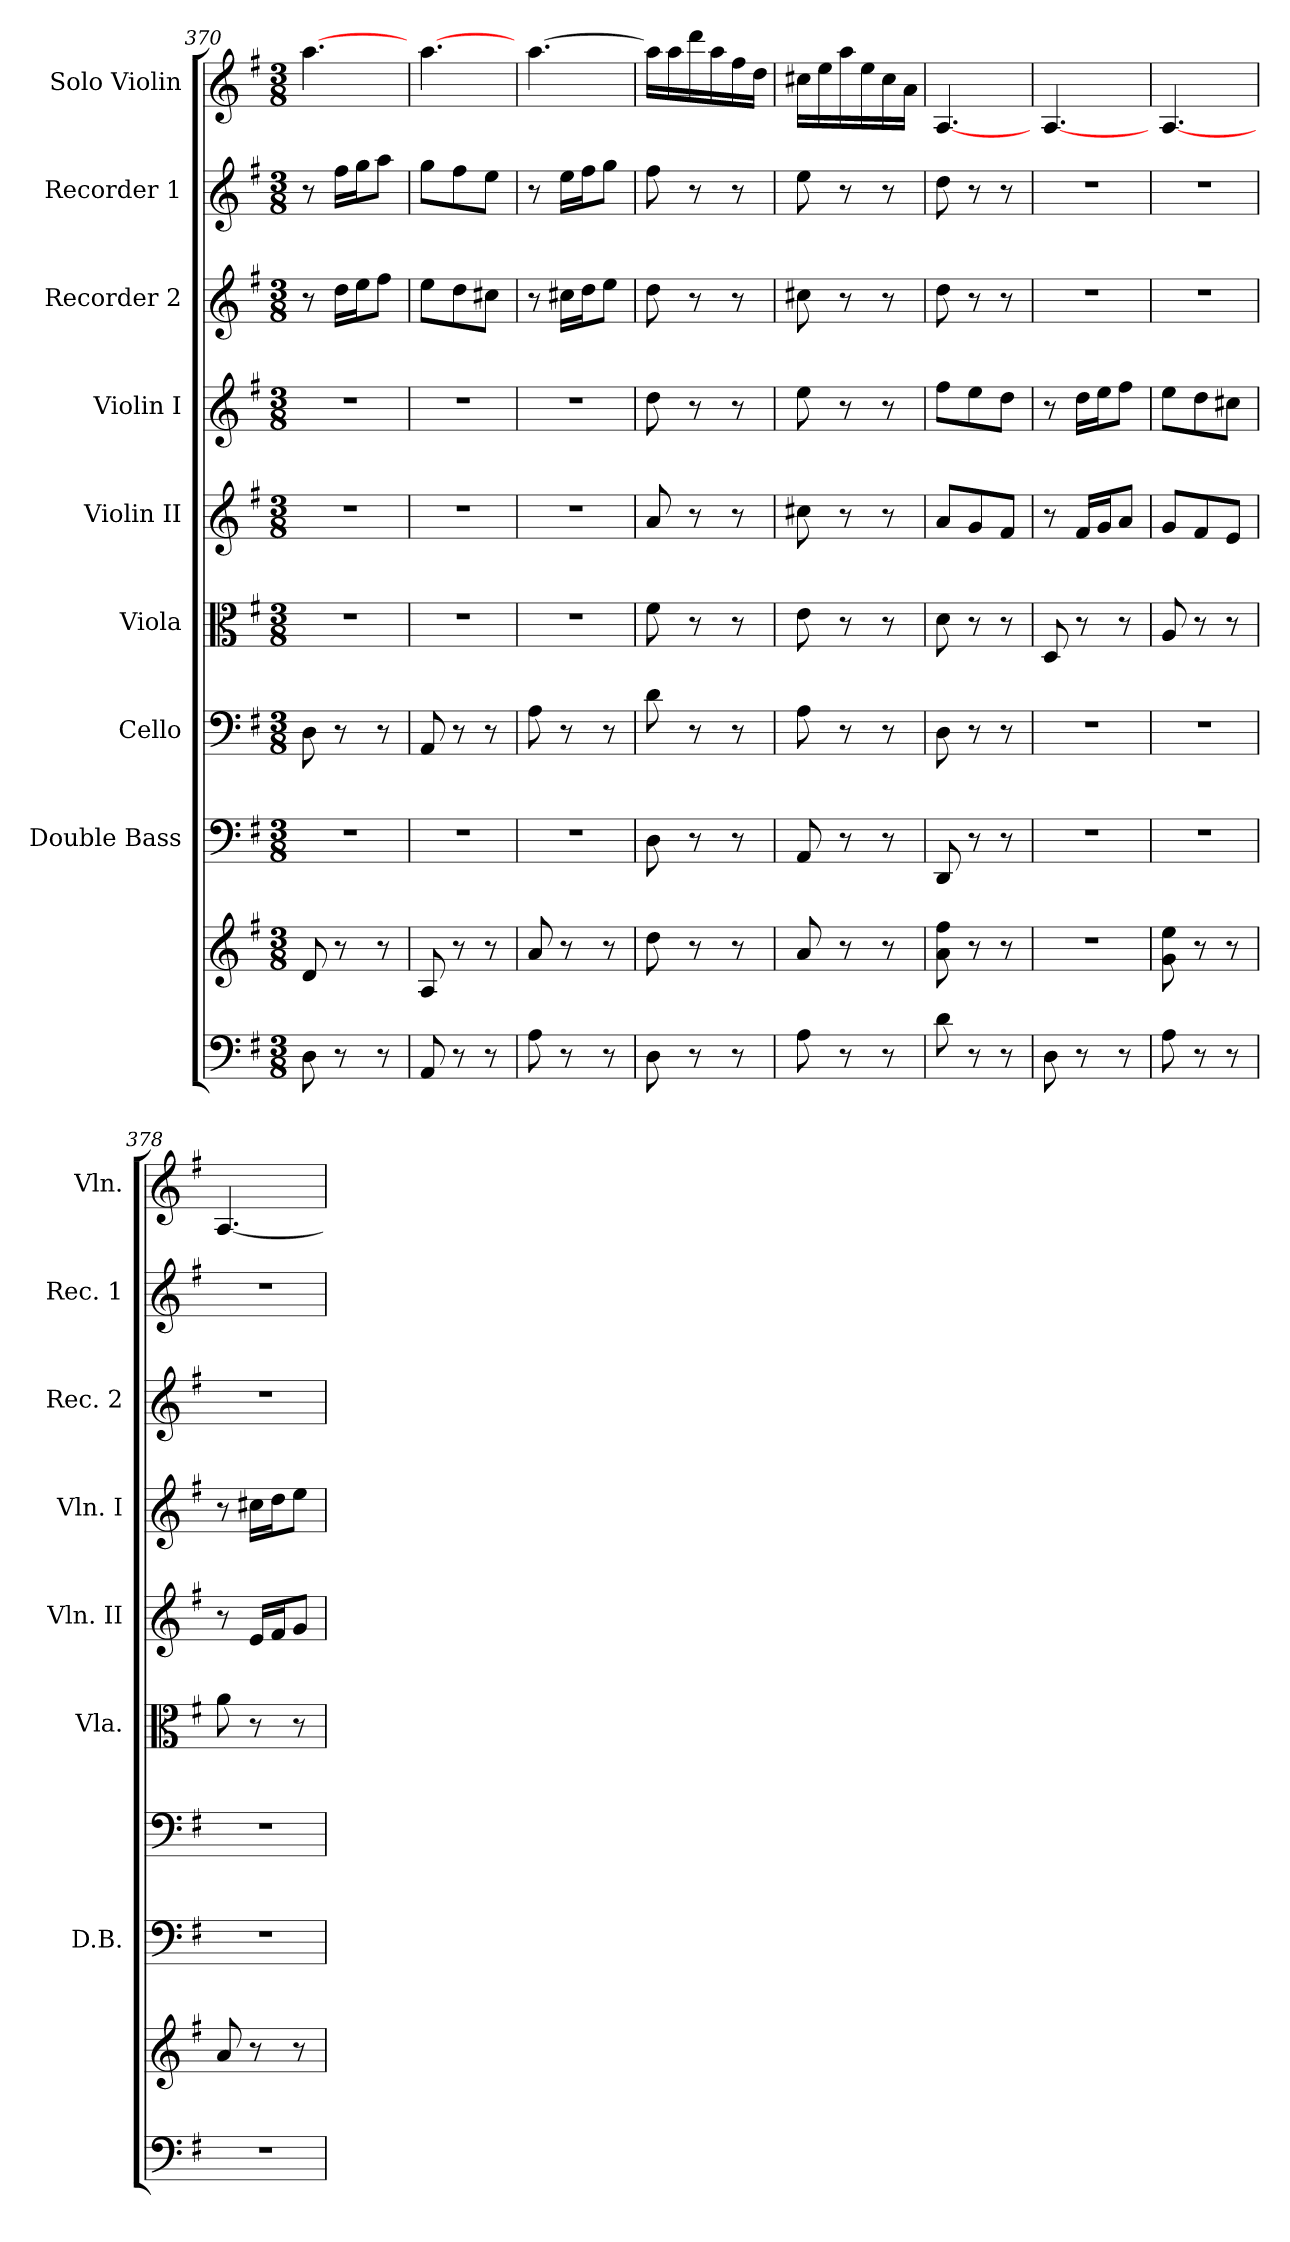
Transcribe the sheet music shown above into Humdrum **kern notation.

**kern	**kern	**kern	**kern	**kern	**kern	**kern	**kern	**kern	**kern
*part9	*part9	*part8	*part7	*part6	*part5	*part4	*part3	*part2	*part1
*staff10	*staff9	*staff8	*staff7	*staff6	*staff5	*staff4	*staff3	*staff2	*staff1
*	*	*I"Double Bass	*I"Cello	*I"Viola	*I"Violin II	*I"Violin I	*I"Recorder 2	*I"Recorder 1	*I"Solo Violin
*	*	*I'D.B.	*	*I'Vla.	*I'Vln. II	*I'Vln. I	*I'Rec. 2	*I'Rec. 1	*I'Vln.
*clefF4	*clefG2	*clefF4	*clefF4	*clefC3	*clefG2	*clefG2	*clefG2	*clefG2	*clefG2
*	*	*ITrd7c12	*	*	*	*	*	*	*
*k[f#]	*k[f#]	*k[f#]	*k[f#]	*k[f#]	*k[f#]	*k[f#]	*k[f#]	*k[f#]	*k[f#]
*G:	*G:	*G:	*G:	*G:	*G:	*G:	*G:	*G:	*G:
*M3/8	*M3/8	*M3/8	*M3/8	*M3/8	*M3/8	*M3/8	*M3/8	*M3/8	*M3/8
=370	=370	=370	=370	=370	=370	=370	=370	=370	=370
8D\	8d/	4.r	8D\	4.r	4.r	4.r	8r	8r	[4.aa\
8r	8r	.	8r	.	.	.	16dd\LL	16ff#\LL	.
.	.	.	.	.	.	.	16ee\J	16gg\J	.
8r	8r	.	8r	.	.	.	8ff#\J	8aa\J	.
=371	=371	=371	=371	=371	=371	=371	=371	=371	=371
8AA/	8A/	4.r	8AA/	4.r	4.r	4.r	8ee\L	8gg\L	[4.aa\
8r	8r	.	8r	.	.	.	8dd\	8ff#\	.
8r	8r	.	8r	.	.	.	8cc#\J	8ee\J	.
=372	=372	=372	=372	=372	=372	=372	=372	=372	=372
8A\	8a/	4.r	8A\	4.r	4.r	4.r	8r	8r	[4.aa\
8r	8r	.	8r	.	.	.	16cc#\LL	16ee\LL	.
.	.	.	.	.	.	.	16dd\J	16ff#\J	.
8r	8r	.	8r	.	.	.	8ee\J	8gg\J	.
=373	=373	=373	=373	=373	=373	=373	=373	=373	=373
8D\	8dd\	8DD\	8d\	8f#\	8a/	8dd\	8dd\	8ff#\	16aa\LL]
.	.	.	.	.	.	.	.	.	16aa\
8r	8r	8r	8r	8r	8r	8r	8r	8r	16ddd\
.	.	.	.	.	.	.	.	.	16aa\
8r	8r	8r	8r	8r	8r	8r	8r	8r	16ff#\
.	.	.	.	.	.	.	.	.	16dd\JJ
=374	=374	=374	=374	=374	=374	=374	=374	=374	=374
8A\	8a/	8AAA/	8A\	8e\	8cc#\	8ee\	8cc#\	8ee\	16cc#\LL
.	.	.	.	.	.	.	.	.	16ee\
8r	8r	8r	8r	8r	8r	8r	8r	8r	16aa\
.	.	.	.	.	.	.	.	.	16ee\
8r	8r	8r	8r	8r	8r	8r	8r	8r	16cc#\
.	.	.	.	.	.	.	.	.	16a\JJ
=375	=375	=375	=375	=375	=375	=375	=375	=375	=375
8d\	8a\ 8ff#\	8DDD/	8D\	8d\	8a/L	8ff#\L	8dd\	8dd\	[4.A/
8r	8r	8r	8r	8r	8g/	8ee\	8r	8r	.
8r	8r	8r	8r	8r	8f#/J	8dd\J	8r	8r	.
=376	=376	=376	=376	=376	=376	=376	=376	=376	=376
8D\	4.r	4.r	4.r	8D/	8r	8r	4.r	4.r	[4.A/
8r	.	.	.	8r	16f#/LL	16dd\LL	.	.	.
.	.	.	.	.	16g/J	16ee\J	.	.	.
8r	.	.	.	8r	8a/J	8ff#\J	.	.	.
=377	=377	=377	=377	=377	=377	=377	=377	=377	=377
8A\	8g\ 8ee\	4.r	4.r	8A/	8g/L	8ee\L	4.r	4.r	[4.A/
8r	8r	.	.	8r	8f#/	8dd\	.	.	.
8r	8r	.	.	8r	8e/J	8cc#\J	.	.	.
=378	=378	=378	=378	=378	=378	=378	=378	=378	=378
4.r	8a/	4.r	4.r	8a\	8r	8r	4.r	4.r	[4.A/
.	8r	.	.	8r	16e/LL	16cc#\LL	.	.	.
.	.	.	.	.	16f#/J	16dd\J	.	.	.
.	8r	.	.	8r	8g/J	8ee\J	.	.	.
=	=	=	=	=	=	=	=	=	=
*-	*-	*-	*-	*-	*-	*-	*-	*-	*-
